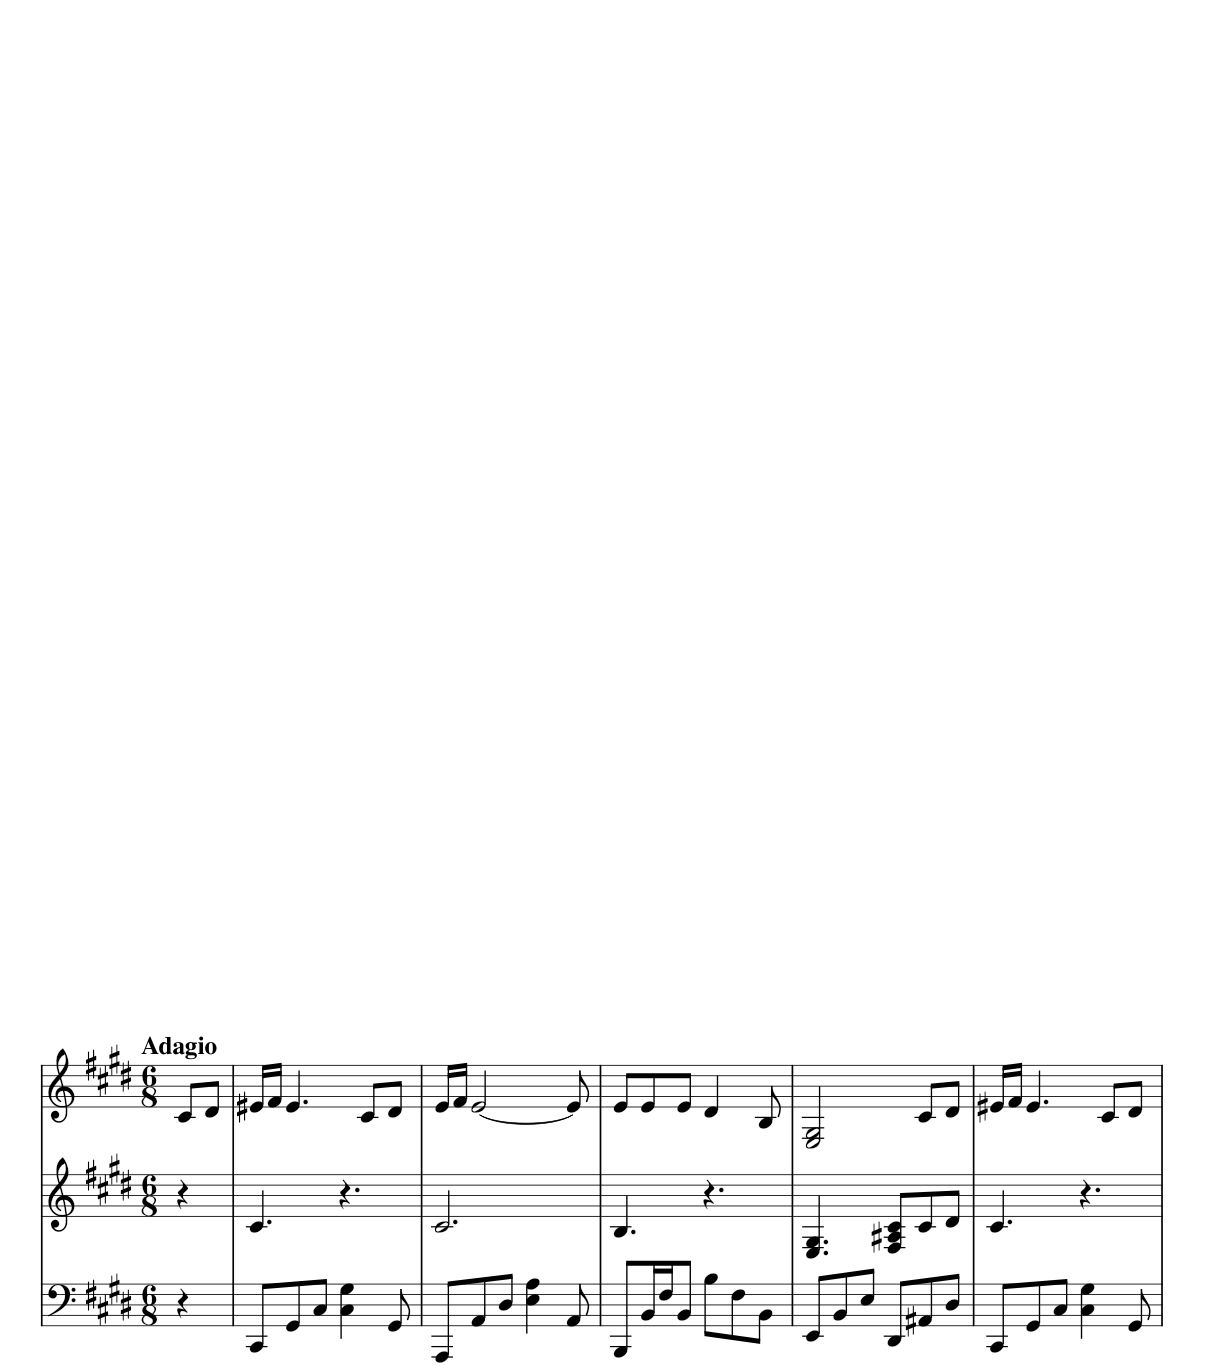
**kern	**kern	**kern
*part1	*part1	*part1
*staff3	*staff2	*staff1
*I"Piano	*	*
*I'Pno	*	*
*clefF4	*clefG2	*clefG2
*k[f#c#g#d#]	*k[f#c#g#d#]	*k[f#c#g#d#]
*M6/8	*M6/8	*M6/8
=	=	=
!	!	!LO:TX:a:B:t=Adagio
4r	4r	8c#/L
.	.	8d#/J
=1	=1	=1
8CC#/L	4.c#/	16e#X/LL
.	.	16f#/JJ
8GG#/	.	4.e#/
8C#/J	.	.
4C#\ 4G#\	4.r	.
.	.	8c#/L
8GG#/	.	8d#/J
=2	=2	=2
8AAA/L	2.c#/	16e/LL
.	.	16f#/JJ
8AA/	.	[2e/
8D#/J	.	.
4E\ 4A\	.	.
8AA/	.	8e/]
=3	=3	=3
8BBB/L	4.B/	8e/L
16BB/L	.	8e/
16F#/J	.	.
8BB/J	.	8e/J
8B\L	4.r	4d#/
8F#\	.	.
8BB\J	.	8B/
=4	=4	=4
8EE/L	4.E/ 4.G#/	2E/ 2G#/
8BB/	.	.
8E/J	.	.
8DD#/L	8F#/ 8A#X/ 8c#/L	.
8AA#X/	8c#/	8c#/L
8D#/J	8d#/J	8d#/J
=5	=5	=5
8CC#/L	4.c#/	16e#X/LL
.	.	16f#/JJ
8GG#/	.	4.e#/
8C#/J	.	.
4C#\ 4G#\	4.r	.
.	.	8c#/L
8GG#/	.	8d#/J
=	=	=
*-	*-	*-
